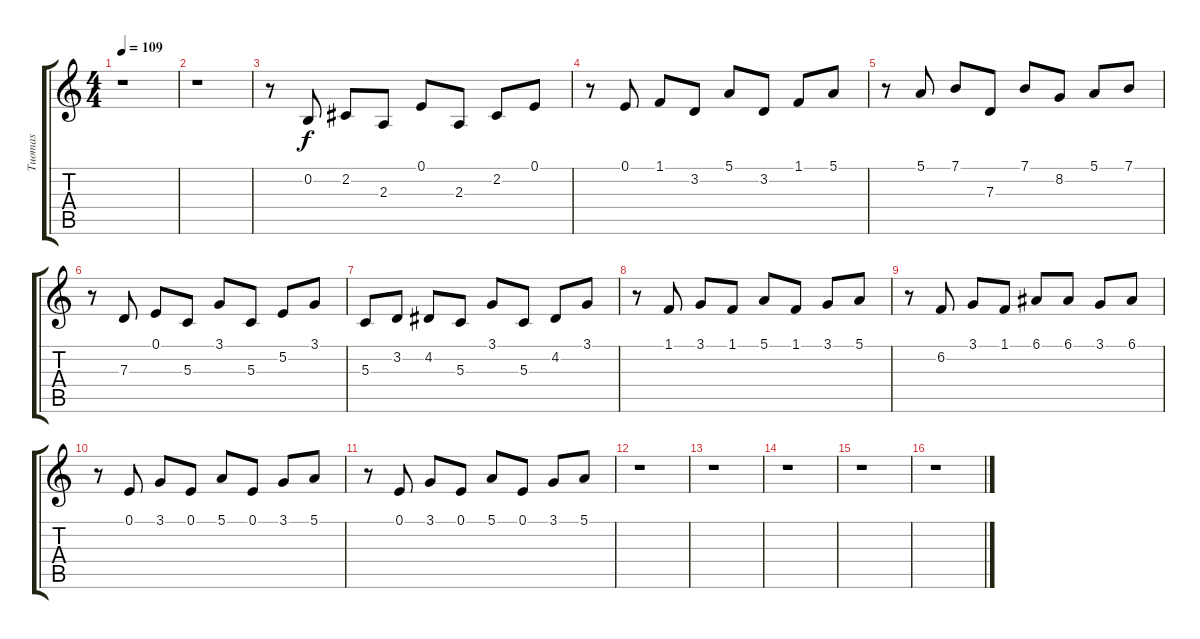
\track ("Tuomas" "Tuomas") {instrument acousticgrandpiano}
\staff {score tabs}
\tuning (E4 B3 G3 D3 A2 E2) {hide}
\ts (4 4)
\tempo 109
\clef g2
\ks c
r.1{dy f} |
r.1 |
r.8 0.2.8 2.2.8 2.3.8 0.1.8 2.3.8 2.2.8 0.1.8 |
r.8 0.1.8 1.1.8 3.2.8 5.1.8 3.2.8 1.1.8 5.1.8 |
r.8 5.1.8 7.1.8 7.3.8 7.1.8 8.2.8 5.1.8 7.1.8 |
r.8 7.3.8 0.1.8 5.3.8 3.1.8 5.3.8 5.2.8 3.1.8 |
5.3.8 3.2.8 4.2.8 5.3.8 3.1.8 5.3.8 4.2.8 3.1.8 |
r.8 1.1.8 3.1.8 1.1.8 5.1.8 1.1.8 3.1.8 5.1.8 |
r.8 6.2.8 3.1.8 1.1.8 6.1.8 6.1.8 3.1.8 6.1.8 |
r.8 0.1.8 3.1.8 0.1.8 5.1.8 0.1.8 3.1.8 5.1.8 |
r.8 0.1.8 3.1.8 0.1.8 5.1.8 0.1.8 3.1.8 5.1.8 |
r.1 |
r.1 |
r.1 |
r.1 |
r.1
